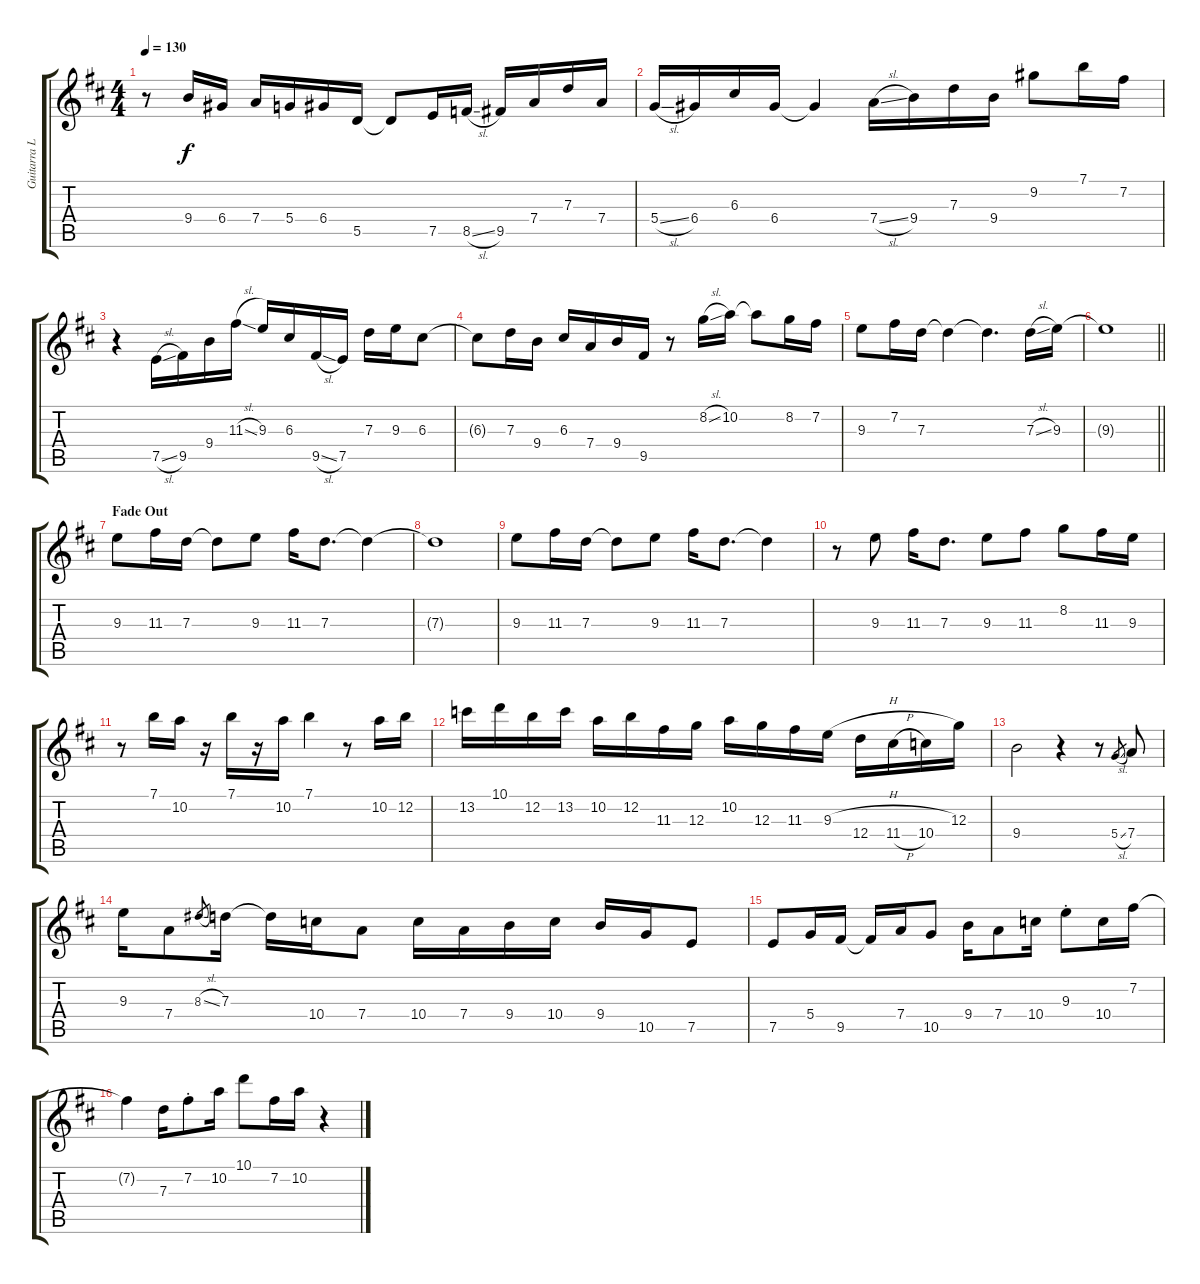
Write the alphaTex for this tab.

\track ("Guitarra Líder" "Guitarra L") {instrument acousticguitarsteel}
\staff {score tabs}
\tuning (E4 B3 G3 D3 A2 E2) {hide}
\ts (4 4)
\tempo 130
\clef g2
\ks d
r.8{dy f} 9.4.16 6.4.16 7.4.16 5.4.16 6.4.16 5.5.16 5.5{t}.8 7.5.16 8.5{sl}.16 9.5.16 7.4.16 7.3.16 7.4.16 |
5.4{sl}.16 6.4.16 6.3.16 6.4.16 6.4{t}.4 7.4{sl}.16 9.4.16 7.3.16 9.4.16 9.2.8 7.1.16 7.2.16 |
r.4 7.5{sl}.16 9.5.16 9.4.16 11.3{sl}.16 9.3.16 6.3.16 9.5{sl}.16 7.5.16 7.3.16 9.3.16 6.3.8 |
6.3{t}.8 7.3.16 9.4.16 6.3.16 7.4.16 9.4.16 9.5.16 r.8 8.2{sl}.16 10.2.16 10.2{t}.8 8.2.16 7.2.16 |
9.3.8 7.2.16 7.3.16 7.3{t}.4 7.3{t}.4{d} 7.3{sl}.16 9.3.16 |
\barLineRight lightlight
9.3{t}.1 |
\section ("" "Fade Out")
9.3.8 11.3.16 7.3.16 7.3{t}.8 9.3.8 11.3.16 7.3.8{d} 7.3{t}.4 |
7.3{t}.1 |
9.3.8 11.3.16 7.3.16 7.3{t}.8 9.3.8 11.3.16 7.3.8{d} 7.3{t}.4 |
r.8 9.3.8 11.3.16 7.3.8{d} 9.3.8 11.3.8 8.2.8 11.3.16 9.3.16 |
r.8 7.1.16 10.2.16 r.16 7.1.16 r.16 10.2.16 7.1.4 r.8 10.2.16 12.2.16 |
13.2.16 10.1.16 12.2.16 13.2.16 10.2.16 12.2.16 11.3.16 12.3.16 10.2.16 12.3.16 11.3.16 9.3{h}.16 12.4.16 11.4{h}.16 10.4.16 12.3.16 |
9.4.2 r.4 r.8 5.4{sl}.8{gr} 7.4.8 |
9.3.16 7.4.8 8.3{sl}.8{gr} 7.3.16 7.3{t}.16 10.4.16 7.4.8 10.4.16 7.4.16 9.4.16 10.4.16 9.4.16 10.5.16 7.5.8 |
7.5.8 5.4.16 9.5.16 9.5{t}.16 7.4.16 10.5.8 9.4.16 7.4.8 10.4.16 9.3{st}.8 10.4.16 7.2.16 |
7.2{t}.4 7.3.16 7.2{st}.8 10.2.16 10.1.8 7.2.16 10.2.16 r.4
